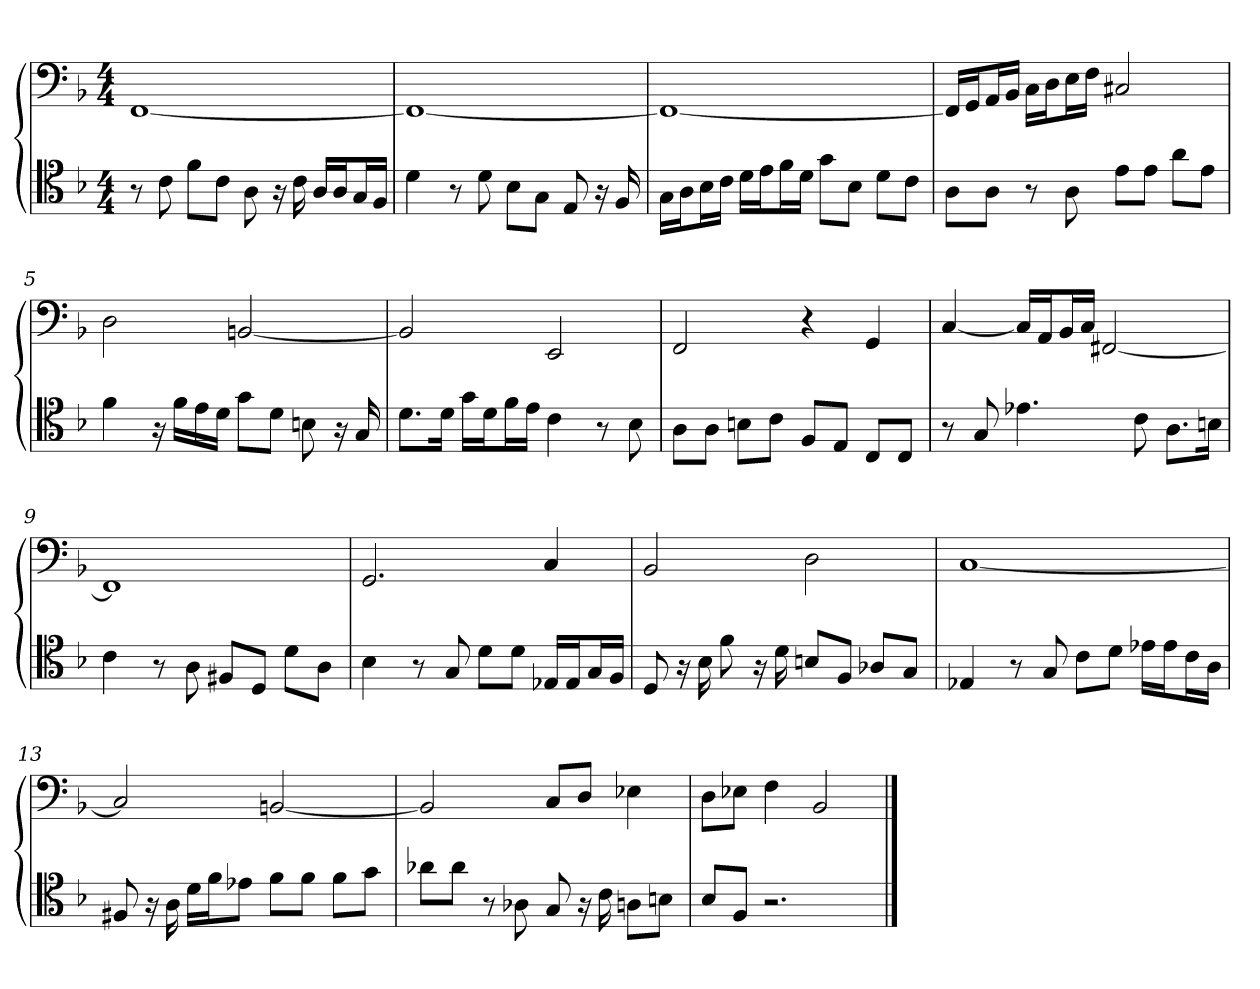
**kern	**kern
*part1	*part1
*staff2	*staff1
*clefC4	*clefF4
*k[b-]	*k[b-]
*F:	*F:
*M4/4	*M4/4
=1	=1
8r	[1FF
8c	.
8f\L	.
8c\J	.
8A	.
16r	.
16c	.
16A/LL	.
16A/J	.
16G/L	.
16F/JJ	.
=2	=2
4d	1FF_
8r	.
8d	.
8B-\L	.
8G\J	.
8E	.
16r	.
16F	.
=3	=3
16G\LL	1FF_
16A\J	.
16B-\L	.
16c\JJ	.
16d\LL	.
16e\J	.
16f\L	.
16d\JJ	.
8g\L	.
8B-\J	.
8d\L	.
8c\J	.
=4	=4
8A\L	16FF/LL]
.	16GG/J
8A\J	16AA/L
.	16BB-/JJ
8r	16C\LL
.	16D\J
8A	16E\L
.	16F\JJ
8e\L	2C#X
8e\J	.
8a\L	.
8e\J	.
=5	=5
4f	2D
16r	.
16f\LL	.
16e\	.
16d\JJ	.
8g\L	[2BBn
8d\J	.
8Bn	.
16r	.
16G	.
=6	=6
8.d\L	2BB]
16d\Jk	.
16g\LL	.
16d\J	.
16f\L	.
16e\JJ	.
4c	2EE
8r	.
8B-	.
=7	=7
8A\L	2FF
8A\J	.
8Bn\L	.
8c\J	.
8F/L	4r
8E/J	.
8C/L	4GG
8C/J	.
=8	=8
8r	[4C
8G	.
4.e-X	16C/LL]
.	16AA/J
.	16BB-/L
.	16C/JJ
.	[2FF#X
8c	.
8.A\L	.
16Bn\Jk	.
=9	=9
4c	1FF#]
8r	.
8A	.
8F#X/L	.
8D/J	.
8d\L	.
8A\J	.
=10	=10
4B-	2.GG
8r	.
8G	.
8d\L	.
8d\J	.
16E-X/LL	4C
16E-/J	.
16G/L	.
16F/JJ	.
=11	=11
8D	2BB-
16r	.
16B-	.
8f	.
16r	.
16d	.
8Bn/L	2D
8F/J	.
8A-X/L	.
8G/J	.
=12	=12
4E-X	[1C
8r	.
8G	.
8c\L	.
8d\J	.
16e-X\LL	.
16e-\J	.
16c\L	.
16A\JJ	.
=13	=13
8F#X	2C]
16r	.
16A	.
16d\LL	.
16f\J	.
8e-X\J	.
8f\L	[2BBn
8f\J	.
8f\L	.
8g\J	.
=14	=14
8a-X\L	2BB]
8a-\J	.
8r	.
8A-X	.
8G	8C/L
16r	8D/J
16c	.
8An\L	4E-X
8Bn\J	.
=15	=15
8B-/L	8D\L
8F/J	8E-X\J
2.r	4F
.	2BB-
==	==
*-	*-
